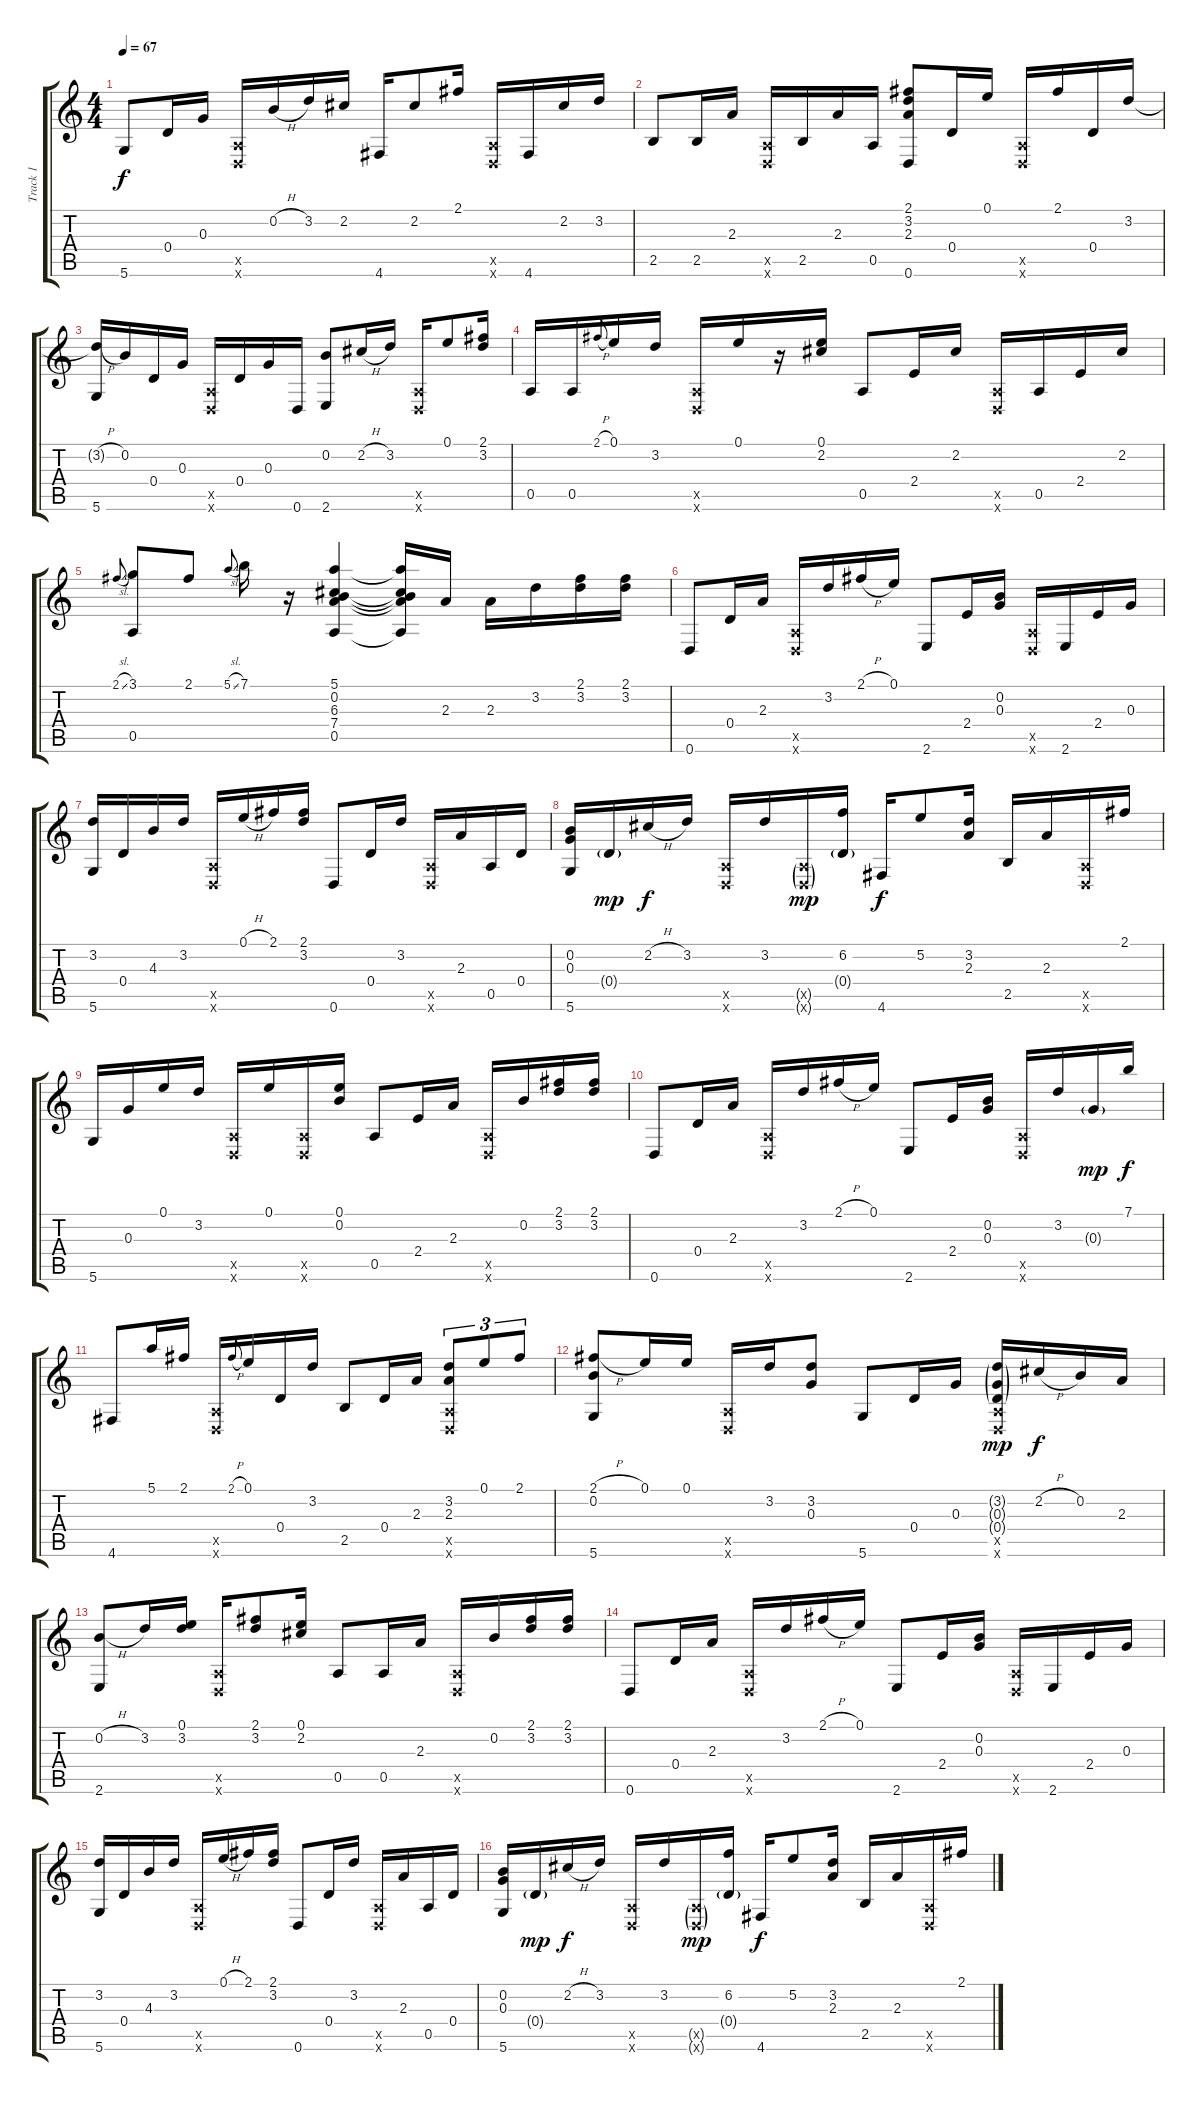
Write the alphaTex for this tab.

\track ("Track 1" "Track 1") {instrument acousticguitarsteel}
\staff {score tabs}
\tuning (E4 B3 G3 D3 A2 D2) {hide}
\ts (4 4)
\tempo 67
\clef g2
\ks c
5.6.8{dy f} 0.4.16 0.3.16 (0.5{x} 0.6{x}).16 0.2{h}.16 3.2.16 2.2.16 4.6.16 2.2.8 2.1.16 (0.5{x} 0.6{x}).16 4.6.16 2.2.16 3.2.16 |
2.5.8 2.5.16 2.3.16 (0.5{x} 0.6{x}).16 2.5.16 2.3.16 0.5.16 (2.1 3.2 2.3 0.6).8 0.4.16 0.1.16 (0.5{x} 0.6{x}).16 2.1.16 0.4.16 3.2.16 |
(3.2{h t} 5.6).16 0.2.16 0.4.16 0.3.16 (0.5{x} 0.6{x}).16 0.4.16 0.3.16 0.6.16 (0.2 2.6).8 2.2{h}.16 3.2.16 (0.5{x} 0.6{x}).16 0.1.8 (2.1 3.2).16 |
0.5.16 0.5.16 2.1{h}.8{gr onbeat} 0.1.16 3.2.16 (0.5{x} 0.6{x}).16 0.1.16 r.16 (0.1 2.2).16 0.5.8 2.4.16 2.2.16 (0.5{x} 0.6{x}).16 0.5.16 2.4.16 2.2.16 |
2.1{sl}.8{gr onbeat} (3.1 0.5).8 2.1.8 5.1{sl}.8{gr onbeat} 7.1.16 r.16 (5.1 0.2 6.3 7.4 0.5).4 (5.1{t} 0.2{t} 6.3{t} 7.4{t} 0.5{t}).16 2.3.16 2.3.16 3.2.16 (2.1 3.2).16 (2.1 3.2).16 |
0.6.8 0.4.16 2.3.16 (0.5{x} 0.6{x}).16 3.2.16 2.1{h}.16 0.1.16 2.6.8 2.4.16 (0.2 0.3).16 (0.5{x} 0.6{x}).16 2.6.16 2.4.16 0.3.16 |
(3.2 5.6).16 0.4.16 4.3.16 3.2.16 (0.5{x} 0.6{x}).16 0.1{h}.16 2.1.16 (2.1 3.2).16 0.6.8 0.4.16 3.2.16 (0.5{x} 0.6{x}).16 2.3.16 0.5.16 0.4.16 |
(0.2 0.3 5.6).16 0.4{g}.16{dy mp} 2.2{h}.16{dy f} 3.2.16 (0.5{x} 0.6{x}).16 3.2.16 (0.5{g x} 0.6{g x}).16{dy mp} (6.2 0.4{g}).16 4.6.16{dy f} 5.2.8 (3.2 2.3).16 2.5.16 2.3.16 (0.5{x} 0.6{x}).16 2.1.16 |
5.6.16 0.3.16 0.1.16 3.2.16 (0.5{x} 0.6{x}).16 0.1.16 (0.5{x} 0.6{x}).16 (0.1 0.2).16 0.5.8 2.4.16 2.3.16 (0.5{x} 0.6{x}).16 0.2.16 (2.1 3.2).16 (2.1 3.2).16 |
0.6.8 0.4.16 2.3.16 (0.5{x} 0.6{x}).16 3.2.16 2.1{h}.16 0.1.16 2.6.8 2.4.16 (0.2 0.3).16 (0.5{x} 0.6{x}).16 3.2.16 0.3{g}.16{dy mp} 7.1.16{dy f} |
4.6.8 5.1.16 2.1.16 (0.5{x} 0.6{x}).16 2.1{h}.8{gr onbeat} 0.1.16 0.4.16 3.2.16 2.5.8 0.4.16 2.3.16 (3.2 2.3 0.5{x} 0.6{x}).8{tu (3 2)} 0.1.8{tu (3 2)} 2.1.8{tu (3 2)} |
(2.1{h} 0.2 5.6).8 0.1.16 0.1.16 (0.5{x} 0.6{x}).16 3.2.16 (3.2 0.3).8 5.6.8 0.4.16 0.3.16 (3.2{g} 0.3{g} 0.4{g} 0.5{x} 0.6{x}).16{dy mp} 2.2{h}.16{dy f} 0.2.16 2.3.16 |
(0.2{h} 2.6).8 3.2.16 (0.1 3.2).16 (0.5{x} 0.6{x}).16 (2.1 3.2).8 (0.1 2.2).16 0.5.8 0.5.16 2.3.16 (0.5{x} 0.6{x}).16 0.2.16 (2.1 3.2).16 (2.1 3.2).16 |
0.6.8 0.4.16 2.3.16 (0.5{x} 0.6{x}).16 3.2.16 2.1{h}.16 0.1.16 2.6.8 2.4.16 (0.2 0.3).16 (0.5{x} 0.6{x}).16 2.6.16 2.4.16 0.3.16 |
(3.2 5.6).16 0.4.16 4.3.16 3.2.16 (0.5{x} 0.6{x}).16 0.1{h}.16 2.1.16 (2.1 3.2).16 0.6.8 0.4.16 3.2.16 (0.5{x} 0.6{x}).16 2.3.16 0.5.16 0.4.16 |
(0.2 0.3 5.6).16 0.4{g}.16{dy mp} 2.2{h}.16{dy f} 3.2.16 (0.5{x} 0.6{x}).16 3.2.16 (0.5{g x} 0.6{g x}).16{dy mp} (6.2 0.4{g}).16 4.6.16{dy f} 5.2.8 (3.2 2.3).16 2.5.16 2.3.16 (0.5{x} 0.6{x}).16 2.1.16
